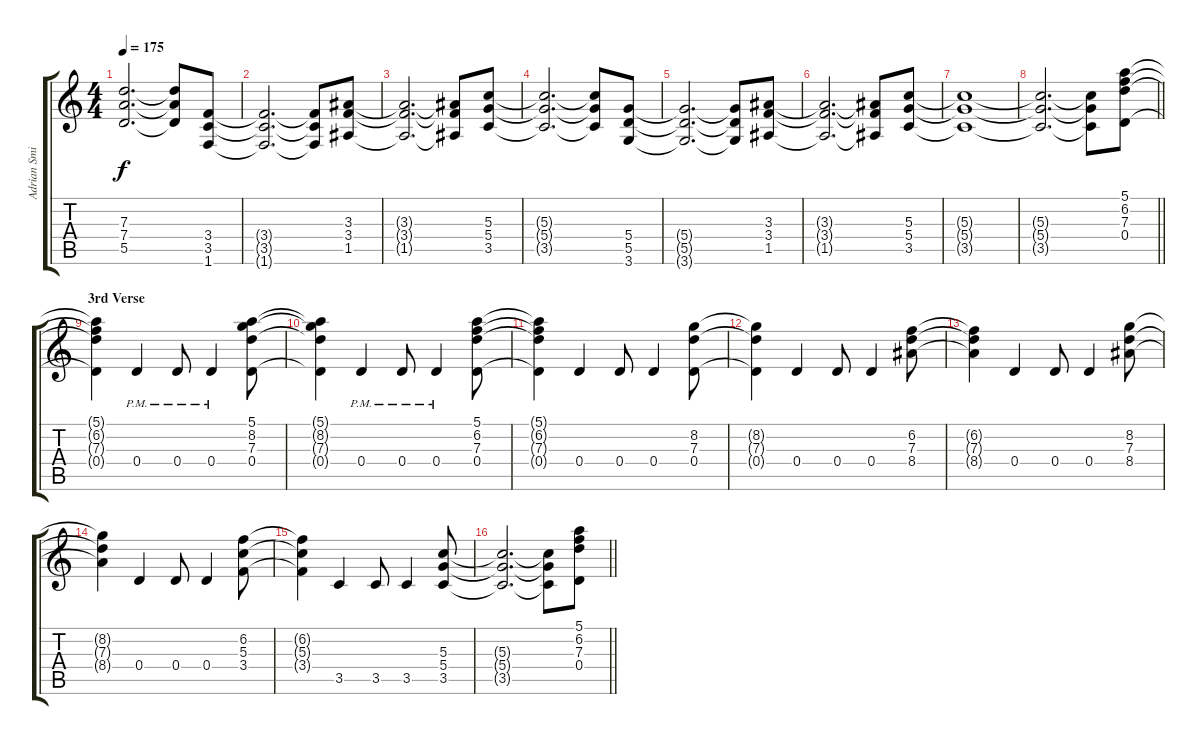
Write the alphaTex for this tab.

\track ("Adrian Smith" "Adrian Smi") {instrument overdrivenguitar}
\staff {score tabs}
\tuning (E4 B3 G3 D3 A2 E2) {hide}
\ts (4 4)
\tempo 175
\clef g2
\ks c
(7.3{t} 7.4{t} 5.5{t}).2{d dy f} (7.3{t} 7.4{t} 5.5{t}).8 (3.4 3.5 1.6).8 |
(3.4{t} 3.5{t} 1.6{t}).2{d} (3.4{t} 3.5{t} 1.6{t}).8 (3.3 3.4 1.5).8 |
(3.3{t} 3.4{t} 1.5{t}).2{d} (3.3{t} 3.4{t} 1.5{t}).8 (5.3 5.4 3.5).8 |
(5.3{t} 5.4{t} 3.5{t}).2{d} (5.3{t} 5.4{t} 3.5{t}).8 (5.4 5.5 3.6).8 |
(5.4{t} 5.5{t} 3.6{t}).2{d} (5.4{t} 5.5{t} 3.6{t}).8 (3.3 3.4 1.5).8 |
(3.3{t} 3.4{t} 1.5{t}).2{d} (3.3{t} 3.4{t} 1.5{t}).8 (5.3 5.4 3.5).8 |
(5.3{t} 5.4{t} 3.5{t}).1 |
\barLineRight lightlight
(5.3{t} 5.4{t} 3.5{t}).2{d} (5.3{t} 5.4{t} 3.5{t}).8 (5.1 6.2 7.3 0.4).8 |
\section ("" "3rd Verse")
(5.1{t} 6.2{t} 7.3{t} 0.4{t}).4 0.4{pm}.4 0.4{pm}.8 0.4{pm}.4 (5.1 8.2 7.3 0.4).8 |
(5.1{t} 8.2{t} 7.3{t} 0.4{t}).4 0.4{pm}.4 0.4{pm}.8 0.4{pm}.4 (5.1 6.2 7.3 0.4).8 |
(5.1{t} 6.2{t} 7.3{t} 0.4{t}).4 0.4.4 0.4.8 0.4.4 (8.2 7.3 0.4).8 |
(8.2{t} 7.3{t} 0.4{t}).4 0.4.4 0.4.8 0.4.4 (6.2 7.3 8.4).8 |
(6.2{t} 7.3{t} 8.4{t}).4 0.4.4 0.4.8 0.4.4 (8.2 7.3 8.4).8 |
(8.2{t} 7.3{t} 8.4{t}).4 0.4.4 0.4.8 0.4.4 (6.2 5.3 3.4).8 |
(6.2{t} 5.3{t} 3.4{t}).4 3.5.4 3.5.8 3.5.4 (5.3 5.4 3.5).8 |
\barLineRight lightlight
(5.3{t} 5.4{t} 3.5{t}).2{d} (5.3{t} 5.4{t} 3.5{t}).8 (5.1 6.2 7.3 0.4).8
